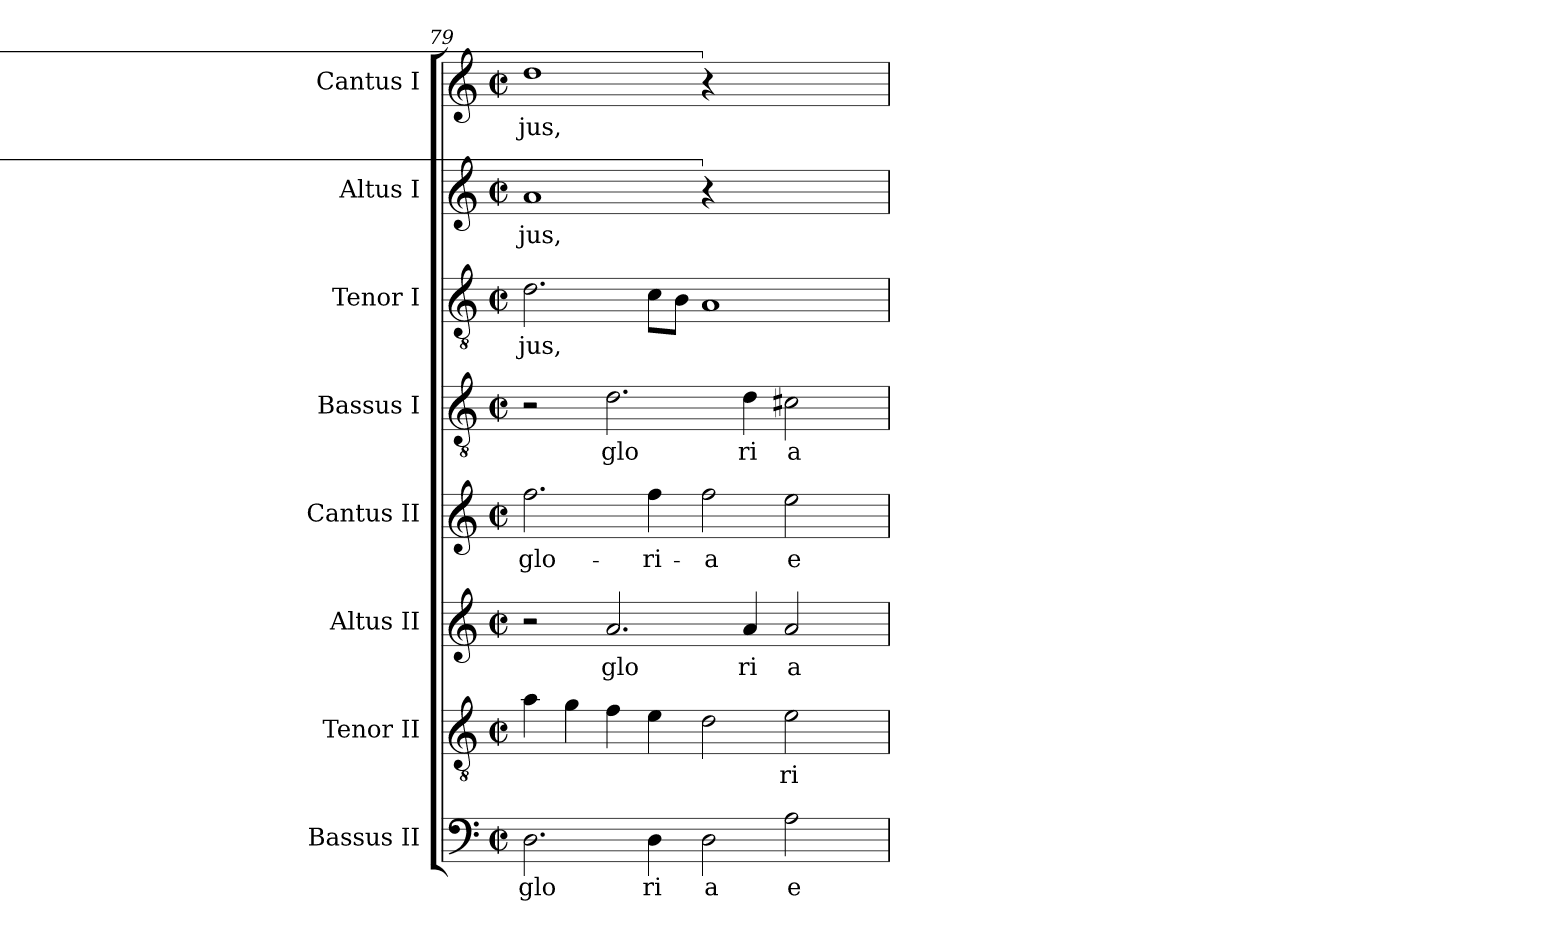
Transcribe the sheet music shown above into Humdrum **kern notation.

**kern	**text	**kern	**text	**kern	**text	**kern	**text	**kern	**text	**kern	**text	**kern	**text	**kern	**text
*part8	*part8	*part7	*part7	*part6	*part6	*part5	*part5	*part4	*part4	*part3	*part3	*part2	*part2	*part1	*part1
*staff8	*staff8	*staff7	*staff7	*staff6	*staff6	*staff5	*staff5	*staff4	*staff4	*staff3	*staff3	*staff2	*staff2	*staff1	*staff1
*I"Bassus II	*	*I"Tenor II	*	*I"Altus II	*	*I"Cantus II	*	*I"Bassus I	*	*I"Tenor I	*	*I"Altus I	*	*I"Cantus I	*
*clefF4	*	*clefGv2	*	*clefG2	*	*clefG2	*	*clefGv2	*	*clefGv2	*	*clefG2	*	*clefG2	*
*	*	*	*	*k[]	*	*	*	*k[]	*	*	*	*k[]	*	*	*
*	*	*	*	*C:	*	*	*	*C:	*	*	*	*C:	*	*	*
*M2/2	*	*M2/2	*	*M2/2	*	*M2/2	*	*M2/2	*	*M2/2	*	*M2/2	*	*M2/2	*
*met(c|)	*	*met(c|)	*	*met(c|)	*	*met(c|)	*	*met(c|)	*	*met(c|)	*	*met(c|)	*	*met(c|)	*
=79	=79	=79	=79	=79	=79	=79	=79	=79	=79	=79	=79	=79	=79	=79	=79
!	!LO:LY:b:cj	!	!	!	!	!	!LO:LY:b:cj	!	!	!	!LO:LY:b	!	!LO:LY:b:cj	!	!LO:LY:b:cj
2.D\	glo	4a\	.	2r	.	2.ff\	glo-	2r	.	2.d\	-jus,	1a	-jus,	1dd	jus,
.	.	4g\	.	.	.	.	.	.	.	.	.	.	.	.	.
!	!	!	!	!	!LO:LY:b:cj	!	!	!	!LO:LY:b:cj	!	!	!	!	!	!
.	.	4f\	.	2.a/	glo	.	.	2.d\	glo	.	.	.	.	.	.
!	!LO:LY:b:cj	!	!	!	!	!	!LO:LY:b:cj	!	!	!	!	!	!	!	!
4D\	ri	4e\	.	.	.	4ff\	-ri-	.	.	8c\L	.	.	.	.	.
.	.	.	.	.	.	.	.	.	.	8B\J	.	.	.	.	.
!	!LO:LY:b:cj	!	!	!	!	!	!LO:LY:b:cj	!	!	!	!	!LO:N:vis=1	!	!LO:N:vis=1	!
2D\	a	2d\	.	.	.	2ff\	-a	.	.	1A	.	4%5r	.	4%5r	.
!	!	!	!	!	!LO:LY:b:cj	!	!	!	!LO:LY:b:cj	!	!	!	!	!	!
.	.	.	.	4a/	ri	.	.	4d\	ri	.	.	.	.	.	.
!	!LO:LY:b:cj	!	!LO:LY:b:cj	!	!LO:LY:b:cj	!	!LO:LY:b:cj	!	!LO:LY:b:cj	!	!	!	!	!	!
2A\	e	2e\	ri	2a/	a	2ee\	e-	2c#X\	a	.	.	.	.	.	.
4ryy	.	4ryy	.	4ryy	.	4ryy	.	4ryy	.	4ryy	.	.	.	.	.
=	=	=	=	=	=	=	=	=	=	=	=	=	=	=	=
*-	*-	*-	*-	*-	*-	*-	*-	*-	*-	*-	*-	*-	*-	*-	*-
